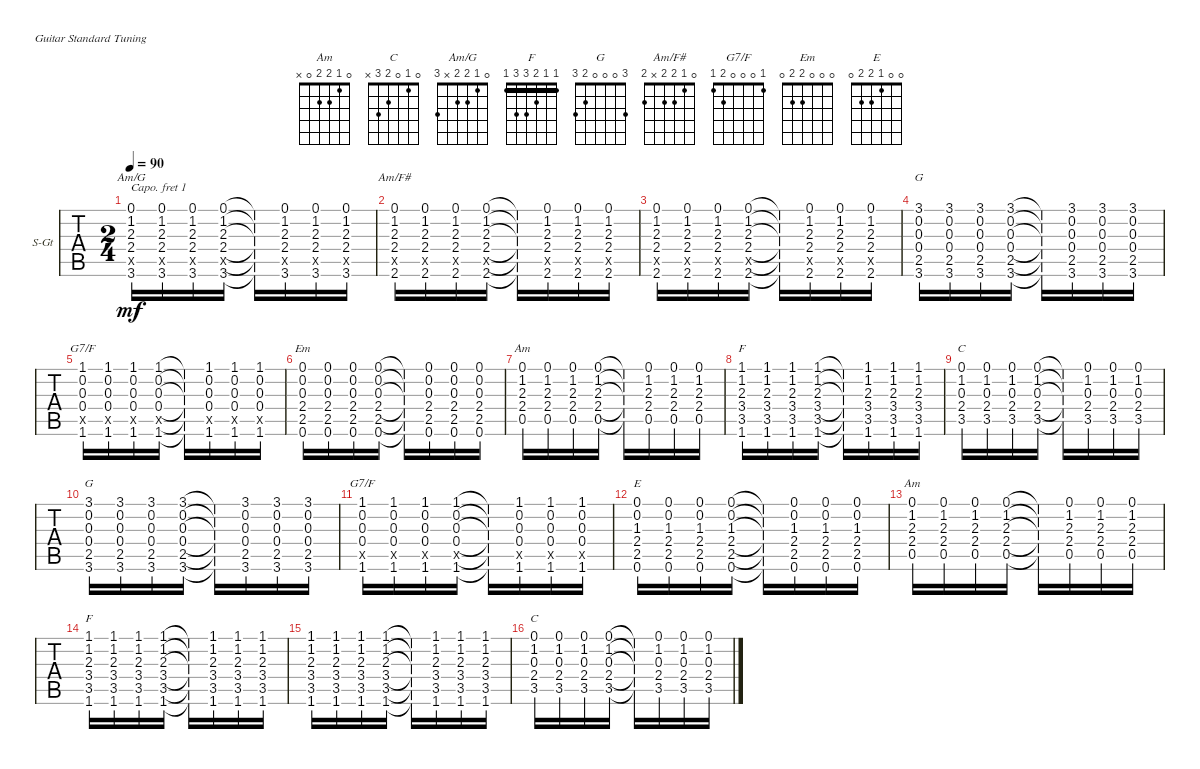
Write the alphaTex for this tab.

\defaultSystemsLayout 4
\bracketExtendMode groupsimilarinstruments
\firstSystemTrackNameOrientation horizontal
\otherSystemsTrackNameOrientation horizontal
\track ("Steel Guitar" "S-Gt") {solo instrument acousticguitarsteel}
\staff {tabs}
\capo 1
\tuning (E4 B3 G3 D3 A2 E2)
\chord ("Am" 0 1 2 2 0 x) {showfingering false}
\chord ("C" 0 1 0 2 3 x) {showfingering false}
\chord ("Am/G" 0 1 2 2 x 3) {showfingering false}
\chord ("F" 1 1 2 3 3 1) {showfingering false barre (1 1)}
\chord ("G" 3 0 0 0 2 3) {showfingering false}
\chord ("Am/F#" 0 1 2 2 x 2) {showfingering false}
\chord ("G7/F" 1 0 0 0 2 1) {showfingering false}
\chord ("Em" 0 0 0 2 2 0) {showfingering false}
\chord ("E" 0 0 1 2 2 0) {showfingering false}
\ts (2 4)
\tempo 90
\clef g2
\ks c
(0.1 2.4 2.3 1.2 3.6 0.5{x}).16{ch "Am/G" dy mf} (0.1 2.4 2.3 1.2 3.6 0.5{x}).16 (0.1 2.4 2.3 1.2 3.6 0.5{x}).16 (0.1 2.4 2.3 1.2 3.6 0.5{x}).16 (2.4{t} 2.3{t} 1.2{t} 0.1{t} 3.6{t} 0.5{x t}).16 (0.1 2.4 2.3 1.2 3.6 0.5{x}).16 (0.1 2.4 2.3 1.2 3.6 0.5{x}).16 (0.1 2.4 2.3 1.2 3.6 0.5{x}).16 |
(0.1 2.4 2.3 1.2 2.6 0.5{x}).16{ch "Am/F#"} (0.1 2.4 2.3 1.2 2.6 0.5{x}).16 (0.1 2.4 2.3 1.2 2.6 0.5{x}).16 (0.1 2.4 2.3 1.2 2.6 0.5{x}).16 (2.4{t} 2.3{t} 1.2{t} 0.1{t} 2.6{t} 0.5{x t}).16 (0.1 2.4 2.3 1.2 2.6 0.5{x}).16 (0.1 2.4 2.3 1.2 2.6 0.5{x}).16 (0.1 2.4 2.3 1.2 2.6 0.5{x}).16 |
(0.1 2.4 2.3 1.2 2.6 0.5{x}).16 (0.1 2.4 2.3 1.2 2.6 0.5{x}).16 (0.1 2.4 2.3 1.2 2.6 0.5{x}).16 (0.1 2.4 2.3 1.2 2.6 0.5{x}).16 (2.4{t} 2.3{t} 1.2{t} 0.1{t} 2.6{t} 0.5{x t}).16 (0.1 2.4 2.3 1.2 2.6 0.5{x}).16 (0.1 2.4 2.3 1.2 2.6 0.5{x}).16 (0.1 2.4 2.3 1.2 2.6 0.5{x}).16 |
(3.1 2.5 0.4 0.3 0.2 3.6).16{ch "G"} (3.1 2.5 0.4 0.3 0.2 3.6).16 (3.1 2.5 0.4 0.3 0.2 3.6).16 (3.1 2.5 0.4 0.3 0.2 3.6).16 (2.5{t} 0.4{t} 0.3{t} 0.2{t} 3.1{t} 3.6{t}).16 (3.1 2.5 0.4 0.3 0.2 3.6).16 (3.1 2.5 0.4 0.3 0.2 3.6).16 (3.1 2.5 0.4 0.3 0.2 3.6).16 |
(1.1 0.4 0.3 0.2 1.6 0.5{x}).16{ch "G7/F"} (1.1 0.4 0.3 0.2 1.6 0.5{x}).16 (1.1 0.4 0.3 0.2 1.6 0.5{x}).16 (1.1 0.4 0.3 0.2 1.6 0.5{x}).16 (0.4{t} 0.3{t} 0.2{t} 1.1{t} 1.6{t} 0.5{x t}).16 (1.1 0.4 0.3 0.2 1.6 0.5{x}).16 (1.1 0.4 0.3 0.2 1.6 0.5{x}).16 (1.1 0.4 0.3 0.2 1.6 0.5{x}).16 |
(0.1 2.5 2.4 0.3 0.2 0.6).16{ch "Em"} (0.1 2.5 2.4 0.3 0.2 0.6).16 (0.1 2.5 2.4 0.3 0.2 0.6).16 (0.1 2.5 2.4 0.3 0.2 0.6).16 (2.5{t} 2.4{t} 0.3{t} 0.2{t} 0.1{t} 0.6{t}).16 (0.1 2.5 2.4 0.3 0.2 0.6).16 (0.1 2.5 2.4 0.3 0.2 0.6).16 (0.1 2.5 2.4 0.3 0.2 0.6).16 |
(0.1 0.5 2.4 2.3 1.2).16{ch "Am"} (0.1 0.5 2.4 2.3 1.2).16 (0.1 0.5 2.4 2.3 1.2).16 (0.1 0.5 2.4 2.3 1.2).16 (0.5{t} 2.4{t} 2.3{t} 1.2{t} 0.1{t}).16 (0.1 0.5 2.4 2.3 1.2).16 (0.1 0.5 2.4 2.3 1.2).16 (0.1 0.5 2.4 2.3 1.2).16 |
(1.1 3.5 3.4 2.3 1.2 1.6).16{ch "F"} (1.1 3.5 3.4 2.3 1.2 1.6).16 (1.1 3.5 3.4 2.3 1.2 1.6).16 (1.1 3.5 3.4 2.3 1.2 1.6).16 (3.5{t} 3.4{t} 2.3{t} 1.2{t} 1.1{t} 1.6{t}).16 (1.1 3.5 3.4 2.3 1.2 1.6).16 (1.1 3.5 3.4 2.3 1.2 1.6).16 (1.1 3.5 3.4 2.3 1.2 1.6).16 |
(0.1 3.5 2.4 0.3 1.2).16{ch "C"} (0.1 3.5 2.4 0.3 1.2).16 (0.1 3.5 2.4 0.3 1.2).16 (0.1 3.5 2.4 0.3 1.2).16 (3.5{t} 2.4{t} 0.3{t} 1.2{t} 0.1{t}).16 (0.1 3.5 2.4 0.3 1.2).16 (0.1 3.5 2.4 0.3 1.2).16 (0.1 3.5 2.4 0.3 1.2).16 |
(3.1 2.5 0.4 0.3 0.2 3.6).16{ch "G"} (3.1 2.5 0.4 0.3 0.2 3.6).16 (3.1 2.5 0.4 0.3 0.2 3.6).16 (3.1 2.5 0.4 0.3 0.2 3.6).16 (2.5{t} 0.4{t} 0.3{t} 0.2{t} 3.1{t} 3.6{t}).16 (3.1 2.5 0.4 0.3 0.2 3.6).16 (3.1 2.5 0.4 0.3 0.2 3.6).16 (3.1 2.5 0.4 0.3 0.2 3.6).16 |
(1.1 0.4 0.3 0.2 1.6 0.5{x}).16{ch "G7/F"} (1.1 0.4 0.3 0.2 1.6 0.5{x}).16 (1.1 0.4 0.3 0.2 1.6 0.5{x}).16 (1.1 0.4 0.3 0.2 1.6 0.5{x}).16 (0.4{t} 0.3{t} 0.2{t} 1.1{t} 1.6{t} 0.5{x t}).16 (1.1 0.4 0.3 0.2 1.6 0.5{x}).16 (1.1 0.4 0.3 0.2 1.6 0.5{x}).16 (1.1 0.4 0.3 0.2 1.6 0.5{x}).16 |
(0.1 2.5 2.4 1.3 0.2 0.6).16{ch "E"} (0.1 2.5 2.4 1.3 0.2 0.6).16 (0.1 2.5 2.4 1.3 0.2 0.6).16 (0.1 2.5 2.4 1.3 0.2 0.6).16 (2.5{t} 2.4{t} 1.3{t} 0.2{t} 0.1{t} 0.6{t}).16 (0.1 2.5 2.4 1.3 0.2 0.6).16 (0.1 2.5 2.4 1.3 0.2 0.6).16 (0.1 2.5 2.4 1.3 0.2 0.6).16 |
(0.1 0.5 2.4 2.3 1.2).16{ch "Am"} (0.1 0.5 2.4 2.3 1.2).16 (0.1 0.5 2.4 2.3 1.2).16 (0.1 0.5 2.4 2.3 1.2).16 (0.5{t} 2.4{t} 2.3{t} 1.2{t} 0.1{t}).16 (0.1 0.5 2.4 2.3 1.2).16 (0.1 0.5 2.4 2.3 1.2).16 (0.1 0.5 2.4 2.3 1.2).16 |
(1.1 3.5 3.4 2.3 1.2 1.6).16{ch "F"} (1.1 3.5 3.4 2.3 1.2 1.6).16 (1.1 3.5 3.4 2.3 1.2 1.6).16 (1.1 3.5 3.4 2.3 1.2 1.6).16 (3.5{t} 3.4{t} 2.3{t} 1.2{t} 1.1{t} 1.6{t}).16 (1.1 3.5 3.4 2.3 1.2 1.6).16 (1.1 3.5 3.4 2.3 1.2 1.6).16 (1.1 3.5 3.4 2.3 1.2 1.6).16 |
(1.1 3.5 3.4 2.3 1.2 1.6).16 (1.1 3.5 3.4 2.3 1.2 1.6).16 (1.1 3.5 3.4 2.3 1.2 1.6).16 (1.1 3.5 3.4 2.3 1.2 1.6).16 (3.5{t} 3.4{t} 2.3{t} 1.2{t} 1.1{t} 1.6{t}).16 (1.1 3.5 3.4 2.3 1.2 1.6).16 (1.1 3.5 3.4 2.3 1.2 1.6).16 (1.1 3.5 3.4 2.3 1.2 1.6).16 |
(0.1 3.5 2.4 0.3 1.2).16{ch "C"} (0.1 3.5 2.4 0.3 1.2).16 (0.1 3.5 2.4 0.3 1.2).16 (0.1 3.5 2.4 0.3 1.2).16 (3.5{t} 2.4{t} 0.3{t} 1.2{t} 0.1{t}).16 (0.1 3.5 2.4 0.3 1.2).16 (0.1 3.5 2.4 0.3 1.2).16 (0.1 3.5 2.4 0.3 1.2).16
